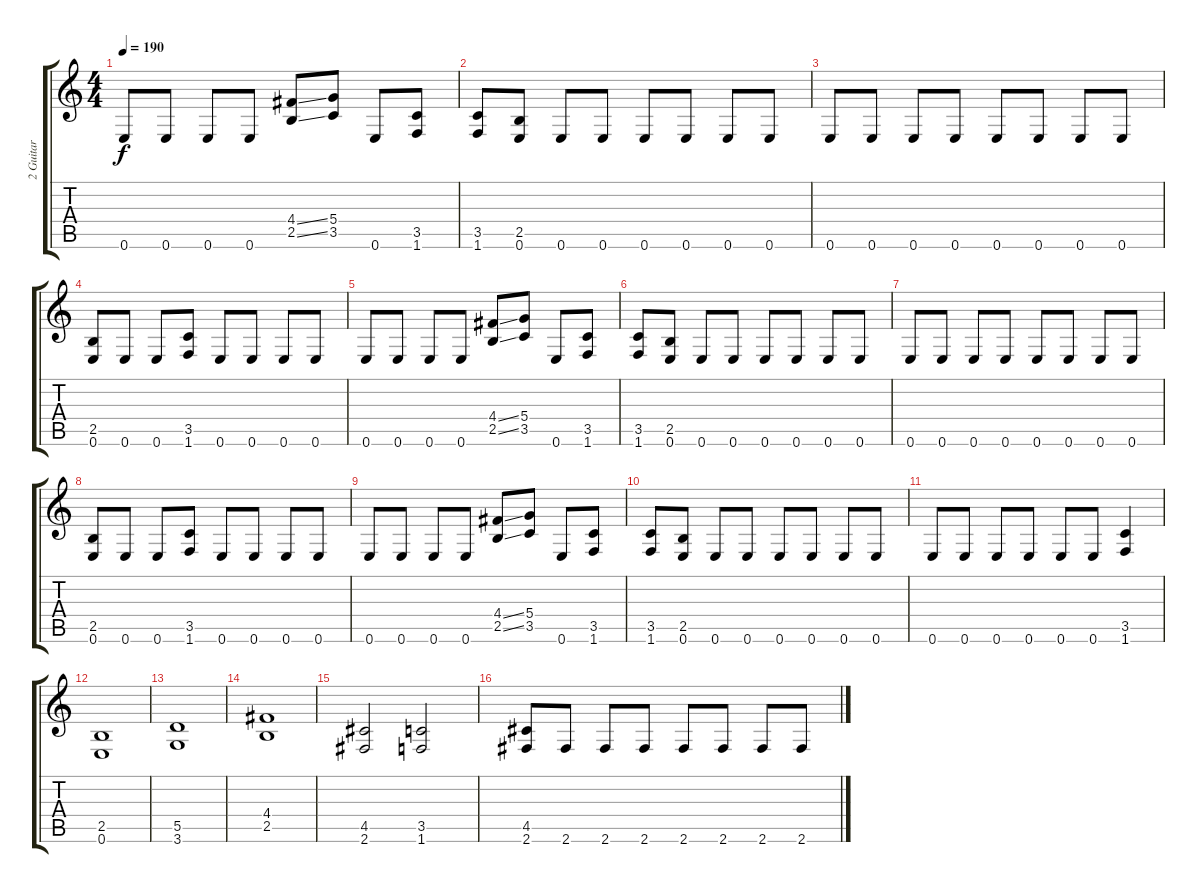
\track ("2 Guitar" "2 Guitar") {instrument distortionguitar}
\staff {score tabs}
\tuning (E4 B3 G3 D3 A2 E2) {hide}
\ts (4 4)
\tempo 190
\clef g2
\ks c
0.6.8{dy f} 0.6.8 0.6.8 0.6.8 (4.4{ss} 2.5{ss}).8 (5.4 3.5).8 0.6.8 (3.5 1.6).8 |
(3.5 1.6).8 (2.5 0.6).8 0.6.8 0.6.8 0.6.8 0.6.8 0.6.8 0.6.8 |
0.6.8 0.6.8 0.6.8 0.6.8 0.6.8 0.6.8 0.6.8 0.6.8 |
(2.5 0.6).8 0.6.8 0.6.8 (3.5 1.6).8 0.6.8 0.6.8 0.6.8 0.6.8 |
0.6.8 0.6.8 0.6.8 0.6.8 (4.4{ss} 2.5{ss}).8 (5.4 3.5).8 0.6.8 (3.5 1.6).8 |
(3.5 1.6).8 (2.5 0.6).8 0.6.8 0.6.8 0.6.8 0.6.8 0.6.8 0.6.8 |
0.6.8 0.6.8 0.6.8 0.6.8 0.6.8 0.6.8 0.6.8 0.6.8 |
(2.5 0.6).8 0.6.8 0.6.8 (3.5 1.6).8 0.6.8 0.6.8 0.6.8 0.6.8 |
0.6.8 0.6.8 0.6.8 0.6.8 (4.4{ss} 2.5{ss}).8 (5.4 3.5).8 0.6.8 (3.5 1.6).8 |
(3.5 1.6).8 (2.5 0.6).8 0.6.8 0.6.8 0.6.8 0.6.8 0.6.8 0.6.8 |
0.6.8 0.6.8 0.6.8 0.6.8 0.6.8 0.6.8 (3.5 1.6).4 |
(2.5 0.6).1 |
(5.5 3.6).1 |
(4.4 2.5).1 |
(4.5 2.6).2 (3.5 1.6).2 |
(4.5 2.6).8 2.6.8 2.6.8 2.6.8 2.6.8 2.6.8 2.6.8 2.6.8
